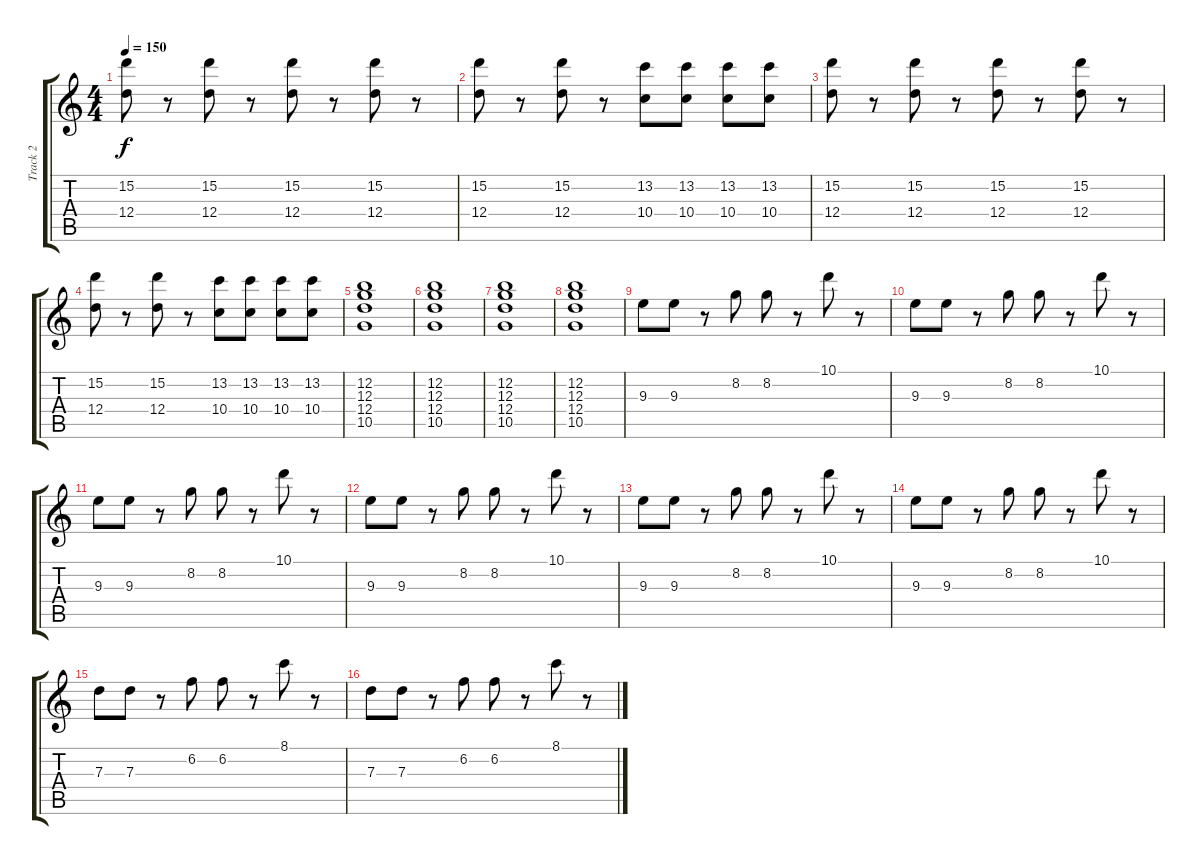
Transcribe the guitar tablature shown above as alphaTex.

\track ("Track 2" "Track 2") {instrument overdrivenguitar}
\staff {score tabs}
\tuning (E4 B3 G3 D3 A2 E2) {hide}
\ts (4 4)
\tempo 150
\clef g2
\ks c
(15.2 12.4).8{dy f} r.8 (15.2 12.4).8 r.8 (15.2 12.4).8 r.8 (15.2 12.4).8 r.8 |
(15.2 12.4).8 r.8 (15.2 12.4).8 r.8 (13.2 10.4).8 (13.2 10.4).8 (13.2 10.4).8 (13.2 10.4).8 |
(15.2 12.4).8 r.8 (15.2 12.4).8 r.8 (15.2 12.4).8 r.8 (15.2 12.4).8 r.8 |
(15.2 12.4).8 r.8 (15.2 12.4).8 r.8 (13.2 10.4).8 (13.2 10.4).8 (13.2 10.4).8 (13.2 10.4).8 |
(12.2 12.3 12.4 10.5).1 |
(12.2 12.3 12.4 10.5).1 |
(12.2 12.3 12.4 10.5).1 |
(12.2 12.3 12.4 10.5).1 |
9.3.8 9.3.8 r.8 8.2.8 8.2.8 r.8 10.1.8 r.8 |
9.3.8 9.3.8 r.8 8.2.8 8.2.8 r.8 10.1.8 r.8 |
9.3.8 9.3.8 r.8 8.2.8 8.2.8 r.8 10.1.8 r.8 |
9.3.8 9.3.8 r.8 8.2.8 8.2.8 r.8 10.1.8 r.8 |
9.3.8 9.3.8 r.8 8.2.8 8.2.8 r.8 10.1.8 r.8 |
9.3.8 9.3.8 r.8 8.2.8 8.2.8 r.8 10.1.8 r.8 |
7.3.8 7.3.8 r.8 6.2.8 6.2.8 r.8 8.1.8 r.8 |
7.3.8 7.3.8 r.8 6.2.8 6.2.8 r.8 8.1.8 r.8
